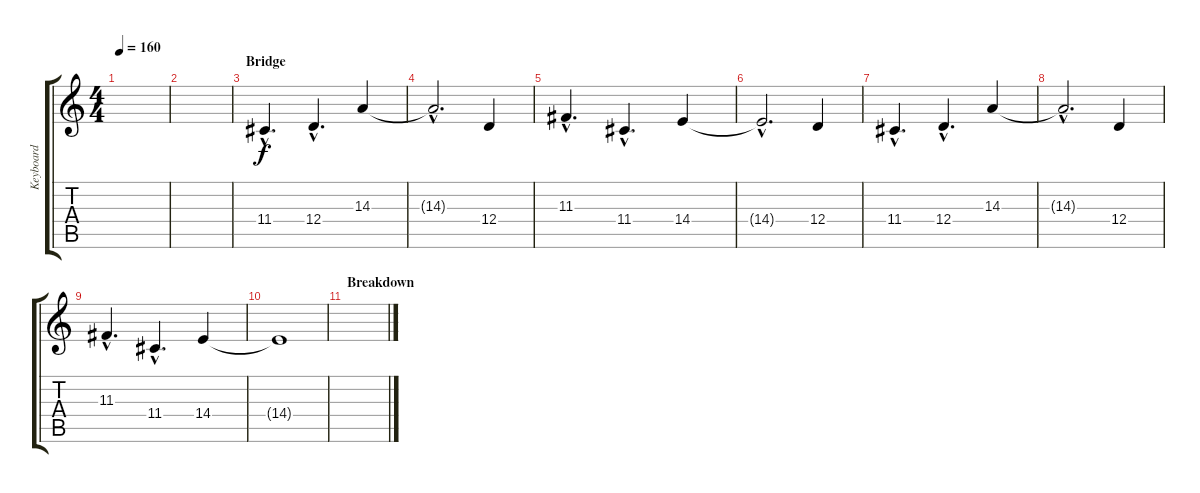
\track ("Keyboard" "Keyboard") {instrument electricpiano2}
\staff {score tabs}
\tuning (E4 B3 G3 D3 A2 D2) {hide}
\ts (4 4)
\tempo 160
\clef g2
\ks c
|
|
\section ("" "Bridge")
11.4{hac}.4{d} 12.4{hac}.4{d} 14.3.4 |
14.3{hac t}.2{d} 12.4.4 |
11.3{hac}.4{d} 11.4{hac}.4{d} 14.4.4 |
14.4{hac t}.2{d} 12.4.4 |
11.4{hac}.4{d} 12.4{hac}.4{d} 14.3.4 |
14.3{hac t}.2{d} 12.4.4 |
11.3{hac}.4{d} 11.4{hac}.4{d} 14.4.4 |
14.4{t}.1 |
\section ("" "Breakdown")
